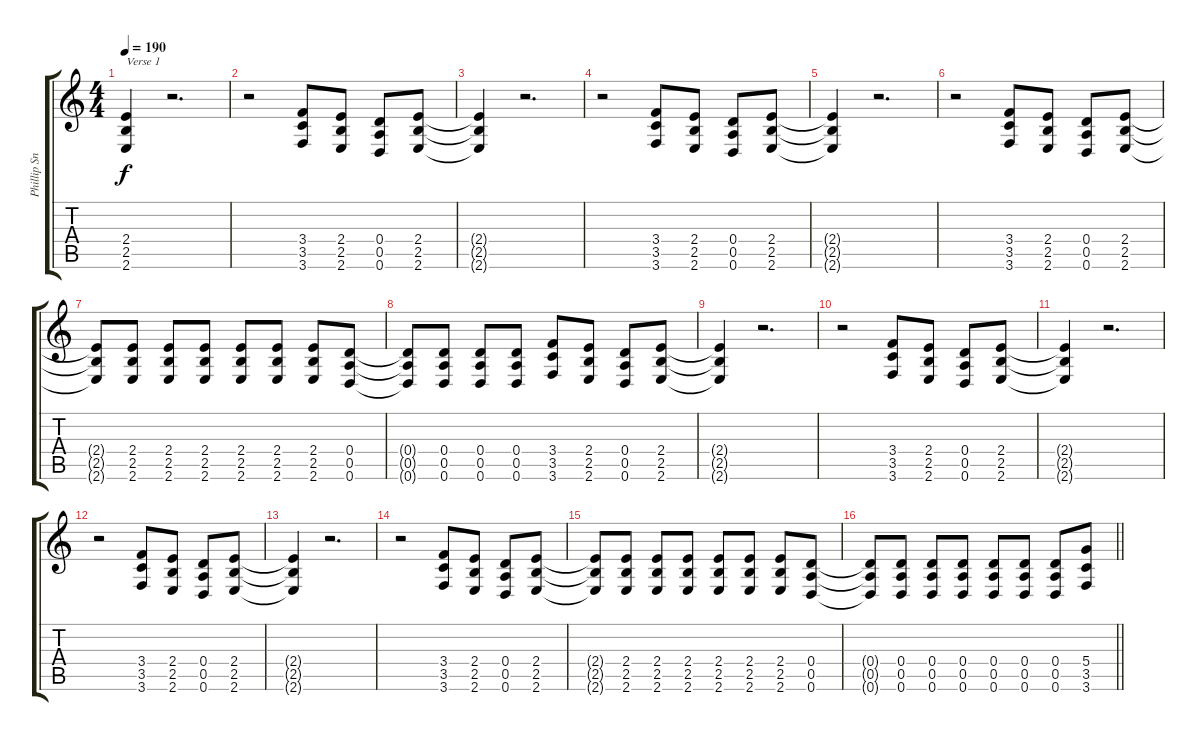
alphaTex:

\track ("Phillip Sneed | Rhythm" "Phillip Sn") {instrument overdrivenguitar}
\staff {score tabs}
\tuning (E4 B3 G3 D3 A2 D2) {hide}
\ts (4 4)
\tempo 190
\clef g2
\ks c
(2.4{t} 2.5{t} 2.6{t}).4{txt "Verse 1" dy f} r.2{d} |
r.2 (3.4 3.5 3.6).8 (2.4 2.5 2.6).8 (0.4 0.5 0.6).8 (2.4 2.5 2.6).8 |
(2.4{t} 2.5{t} 2.6{t}).4 r.2{d} |
r.2 (3.4 3.5 3.6).8 (2.4 2.5 2.6).8 (0.4 0.5 0.6).8 (2.4 2.5 2.6).8 |
(2.4{t} 2.5{t} 2.6{t}).4 r.2{d} |
r.2 (3.4 3.5 3.6).8 (2.4 2.5 2.6).8 (0.4 0.5 0.6).8 (2.4 2.5 2.6).8 |
(2.4{t} 2.5{t} 2.6{t}).8 (2.4 2.5 2.6).8 (2.4 2.5 2.6).8 (2.4 2.5 2.6).8 (2.4 2.5 2.6).8 (2.4 2.5 2.6).8 (2.4 2.5 2.6).8 (0.4 0.5 0.6).8 |
(0.4{t} 0.5{t} 0.6{t}).8 (0.4 0.5 0.6).8 (0.4 0.5 0.6).8 (0.4 0.5 0.6).8 (3.4 3.5 3.6).8 (2.4 2.5 2.6).8 (0.4 0.5 0.6).8 (2.4 2.5 2.6).8 |
(2.4{t} 2.5{t} 2.6{t}).4 r.2{d} |
r.2 (3.4 3.5 3.6).8 (2.4 2.5 2.6).8 (0.4 0.5 0.6).8 (2.4 2.5 2.6).8 |
(2.4{t} 2.5{t} 2.6{t}).4 r.2{d} |
r.2 (3.4 3.5 3.6).8 (2.4 2.5 2.6).8 (0.4 0.5 0.6).8 (2.4 2.5 2.6).8 |
(2.4{t} 2.5{t} 2.6{t}).4 r.2{d} |
r.2 (3.4 3.5 3.6).8 (2.4 2.5 2.6).8 (0.4 0.5 0.6).8 (2.4 2.5 2.6).8 |
(2.4{t} 2.5{t} 2.6{t}).8 (2.4 2.5 2.6).8 (2.4 2.5 2.6).8 (2.4 2.5 2.6).8 (2.4 2.5 2.6).8 (2.4 2.5 2.6).8 (2.4 2.5 2.6).8 (0.4 0.5 0.6).8 |
\barLineRight lightlight
(0.4{t} 0.5{t} 0.6{t}).8 (0.4 0.5 0.6).8 (0.4 0.5 0.6).8 (0.4 0.5 0.6).8 (0.4 0.5 0.6).8 (0.4 0.5 0.6).8 (0.4 0.5 0.6).8 (5.4 3.5 3.6).8
